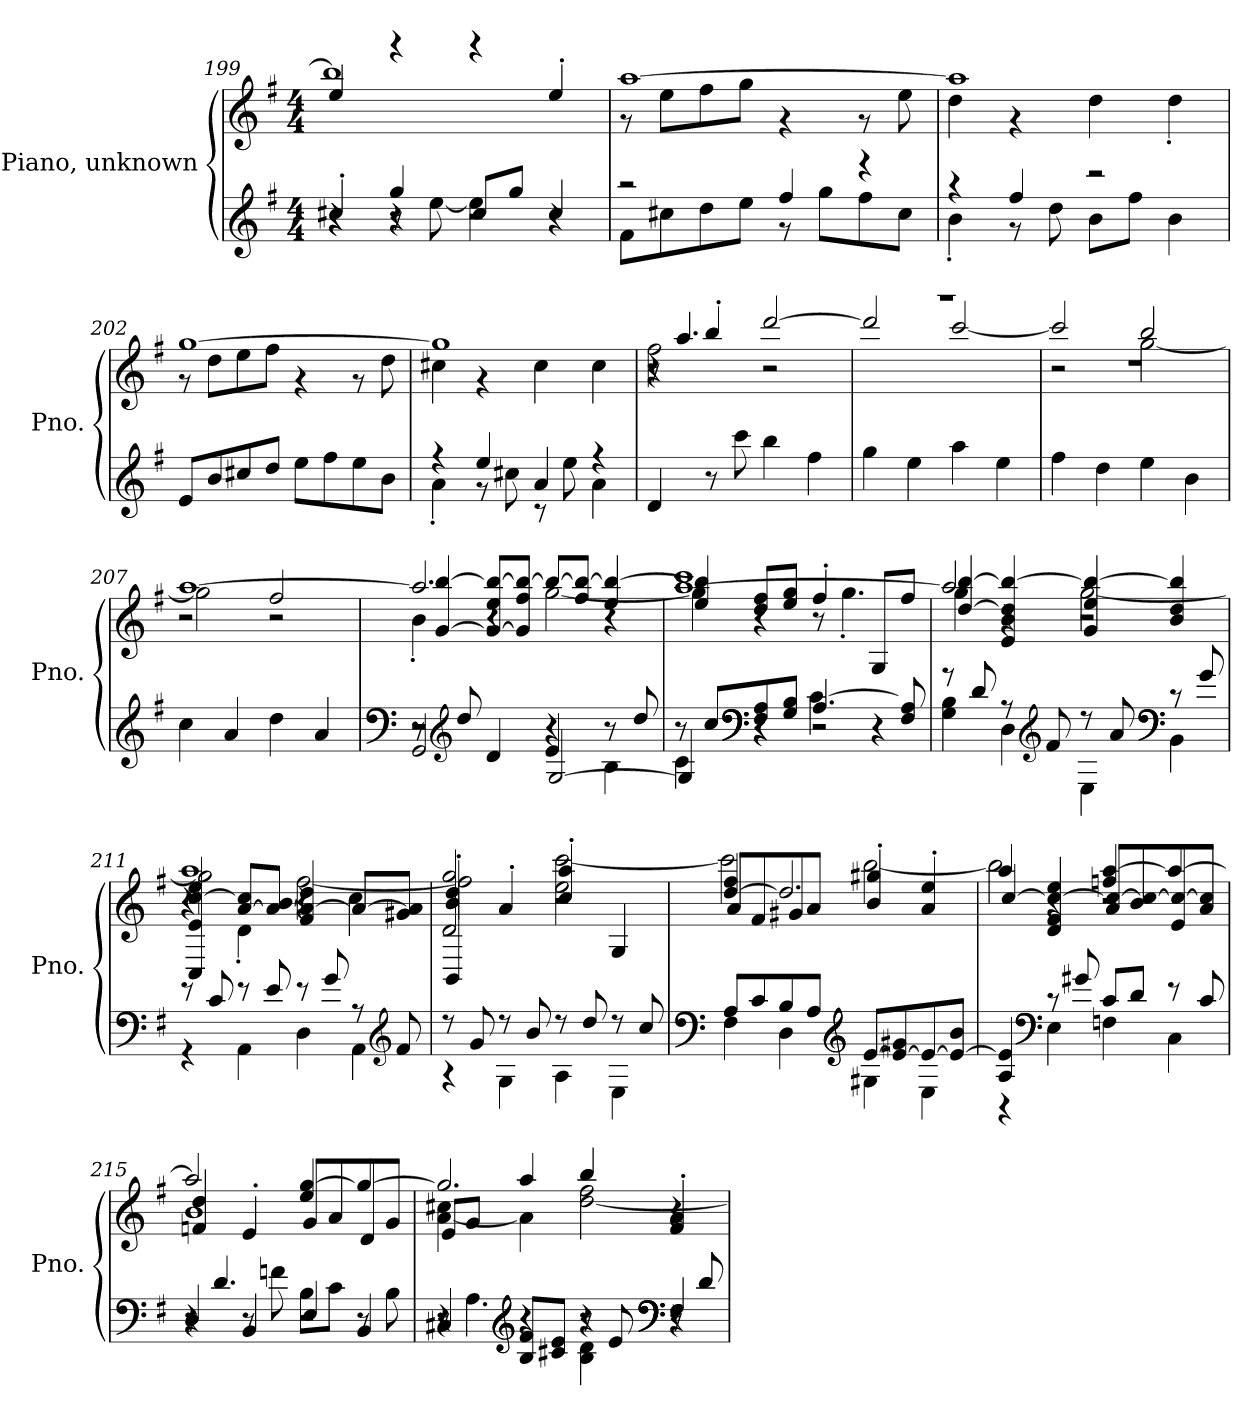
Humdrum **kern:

**kern	**kern
*part1	*part1
*staff2	*staff1
*I"Piano, unknown	*
*I'Pno.	*
*clefG2	*clefG2
*k[f#]	*k[f#]
*M4/4	*M4/4
=199	=199
*^	*^
*	*^	*	*
4r	4r	4cc#X'/	4ee/	1bb]
4gg/	8r	4r	4r	.
.	[8ee\	.	.	.
2r	4ee\]	8cc#/L	4r	.
.	.	8gg/J	.	.
.	4r	4cc#/	4ee'/	.
*	*v	*v	*	*
!!LO:LB:g=z	!!
=200	=200	=200	=200
2r	8f#\L	[1aa	8r
.	8cc#X\	.	8ee\L
.	8dd\	.	8ff#\
.	8ee\J	.	8gg\J
4ff#/	8r	.	4r
.	8gg\L	.	.
4r	8ff#\	.	8r
.	8cc#\J	.	8ee\
=201	=201	=201	=201
4r	4b'\	1aa]	4dd\
4ff#/	8r	.	4r
.	8dd\	.	.
2r	8b\L	.	4dd\
.	8ff#\J	.	.
.	4b\	.	4dd'\
*v	*v	*	*
=202	=202	=202
8e/L	[1gg	8r
8b/	.	8dd\L
8cc#X/	.	8ee\
8dd/J	.	8ff#\J
8ee\L	.	4r
8ff#\	.	.
8ee\	.	8r
8b\J	.	8dd\
=203	=203	=203
*^	*	*
4r	4a'\	1gg]	4cc#X\
4ee/	8r	.	4r
.	8cc#X\	.	.
4a/	8r	.	4cc#\
.	8ee\	.	.
4r	4a\	.	4cc#\
*v	*v	*	*
=204	=204	=204
*	*	*^
4d/	8r	2ff#\	4r
.	4.aa/	.	.
8r	.	.	4bb'/
8ccc\	.	.	.
4bb\	2r	2r	[2ddd/
4ff#\	.	.	.
*	*	*v	*v
!!LO:LB:g=z
=205	=205	=205
4gg\	1r	2ddd/]
4ee\	.	.
4aa\	.	[2ccc/
4ee\	.	.
=206	=206	=206
*	*	*^
4ff#\	1r	2r	2ccc/]
4dd\	.	.	.
4ee\	.	[2gg\	2bb/
4b\	.	.	.
=207	=207	=207	=207
4cc\	[1aa	2gg\]	2r
4a/	.	.	.
4dd\	.	2r	2ff#/
4a/	.	.	.
=208	=208	=208	=208
*clefF4	*	*	*
*^	*	*	*
*	*^	*	*	*
8r	2r	2GG/	2.aa/]	4b'\	[4g/ [4bb/
*clefG2	*	*	*	*	*
8dd/	.	.	.	.	.
4d/	.	.	.	4r	8g/_ 8ee/ 8bb/_L
.	.	.	.	.	8g/] 8ff#/ 8bb/_J
4e/	4r	[2G/	.	[2gg\	8bb/L_
.	.	.	.	.	8ff#/ 8bb/_J
8r	4B\	.	4r	.	4ee/ 4bb/_
8dd/	.	.	.	.	.
=209	=209	=209	=209	=209	=209
8r	4c\	4G/]	[1aa 1ccc	4gg\]	4ee/ 4bb/]
8cc/L	.	.	.	.	.
*clefF4	*	*	*	*	*
8F#/ 8A/	4r	4r	.	4r	8dd/ 8ff#/L
8G/ 8B/J	.	.	.	.	8ee/ 8gg/J
[4.A/	4c\	2r	.	8r	4ff#'/
.	.	.	.	4.gg'\	.
.	4r	.	.	.	8G/L
8F#/ 8A/]	.	.	.	.	8ff#/J
*	*v	*v	*	*	*
!!LO:PB:g=z	!!	!!
=210	=210	=210	=210	=210
8r	4G\ 4B\	2aa/]	4gg\	[4dd/ [4bb/
8d/	.	.	.	.
8r	4D\	.	4r	4e/ 4b/ 4dd/] 4bb/_
*clefG2	*	*	*	*
8f#/	.	.	.	.
8r	4E\	2r	[2gg\	4g/ 4ee/ 4bb/_
8a/	.	.	.	.
*clefF4	*	*	*	*
8r	4BB\	.	.	4b/ 4dd/ 4bb/]
8g/	.	.	.	.
=211	=211	=211	=211	=211
*	*	*	*	*^
8r	4r	1aa	2gg\]	4C/ 4e/ [4cc/ 4ee/	4r
8c/	.	.	.	.	.
8r	4AA\	.	.	[8a/ 8cc/]L	4d'\
8e/	.	.	.	8a/_ 8b/J	.
8r	4D\	.	[2ff#\	4f#/ 4a/_ 4dd/	4r
8g/	.	.	.	.	.
8r	4AA\	.	.	8a/L_	4cc\
*clefG2	*	*	*	*	*
8f#/	.	.	.	8g#X/ 8a/]J	.
*	*	*	*	*v	*v
=212	=212	=212	=212	=212
8r	4r	2d/ 2gg/	2ff#\]	4BB/' 4b/' 4dd/'
8g/	.	.	.	.
8r	4G\	.	.	4a'/
8b/	.	.	.	.
8r	4A\	2r	2ee\ [2ccc\	4cc/' 4aa/'
8dd/	.	.	.	.
8r	4E\	.	.	4G/
8cc/	.	.	.	.
!!LO:LB:g=z	!!	!!
=213	=213	=213	=213	=213
*clefF4	*	*	*	*
8A/L	4F#\	[4dd/ 4ff#/	2ccc\]	8a/L
8c/	.	.	.	8f#/
8B/	4D\	2.dd/]	.	8g#X/
8A/J	.	.	.	8a/J
*clefG2	*	*	*	*
[8e/L	4G#X\	.	[2bb\	4b/' 4gg#X/'
8e/_ 8g#X/	.	.	.	.
8e/_	4E\	.	.	4a/' 4ee/'
8e/_ 8b/J	.	.	.	.
=214	=214	=214	=214	=214
4A/ 4e/]	4r	4aa/	2bb\]	[4cc/
*clefF4	*	*	*	*
8r	4E\	4r	.	4d/ 4f#/ 4cc/_ 4ee/
8g#X/	.	.	.	.
8c/L	4Fn\	4ffn/ [4aa/	2r	8a/ 8cc/_L
8d/J	.	.	.	8b/ 8cc/_
8r	4C\	4aa/_	.	8e/ 8cc/_
8c/	.	.	.	8a/ 8cc/]J
=215	=215	=215	=215	=215
*	*^	*	*	*
8r	4r	4D/	2aa/]	1b	4fn/ 4dd/
4.d/	.	.	.	.	.
.	8r	4BB/	.	.	4e'/
.	8fn\	.	.	.	.
2r	8B\L	4E/	4ee/ [4gg/	.	8g/L
.	8c\J	.	.	.	8a/
.	8r	4BB/	4gg/_	.	8d/
.	8B\	.	.	.	8g/J
!!LO:LB:g=z	!!	!!
=216	=216	=216	=216	=216	=216
4r	8r	4C#X/	2.gg/]	[4a\ 4cc#X\	8e/L
.	4.A\	.	.	.	8g/J
*clefG2	*	*	*	*	*
8B/ 8f#/L	.	4r	.	4a\]	4aa/
8c#X/ 8e/J	.	.	.	.	.
8r	4B\ 4d\	4r	.	[2dd\ 2ff#\	4bb/
8e/	.	.	.	.	.
*clefF4	*	*	*	*	*
8r	4r	4F#/	4r	.	4f#/' 4a/'
8d/	.	.	.	.	.
*v	*v	*v	*	*	*
*	*v	*v	*v
=	=
*-	*-
